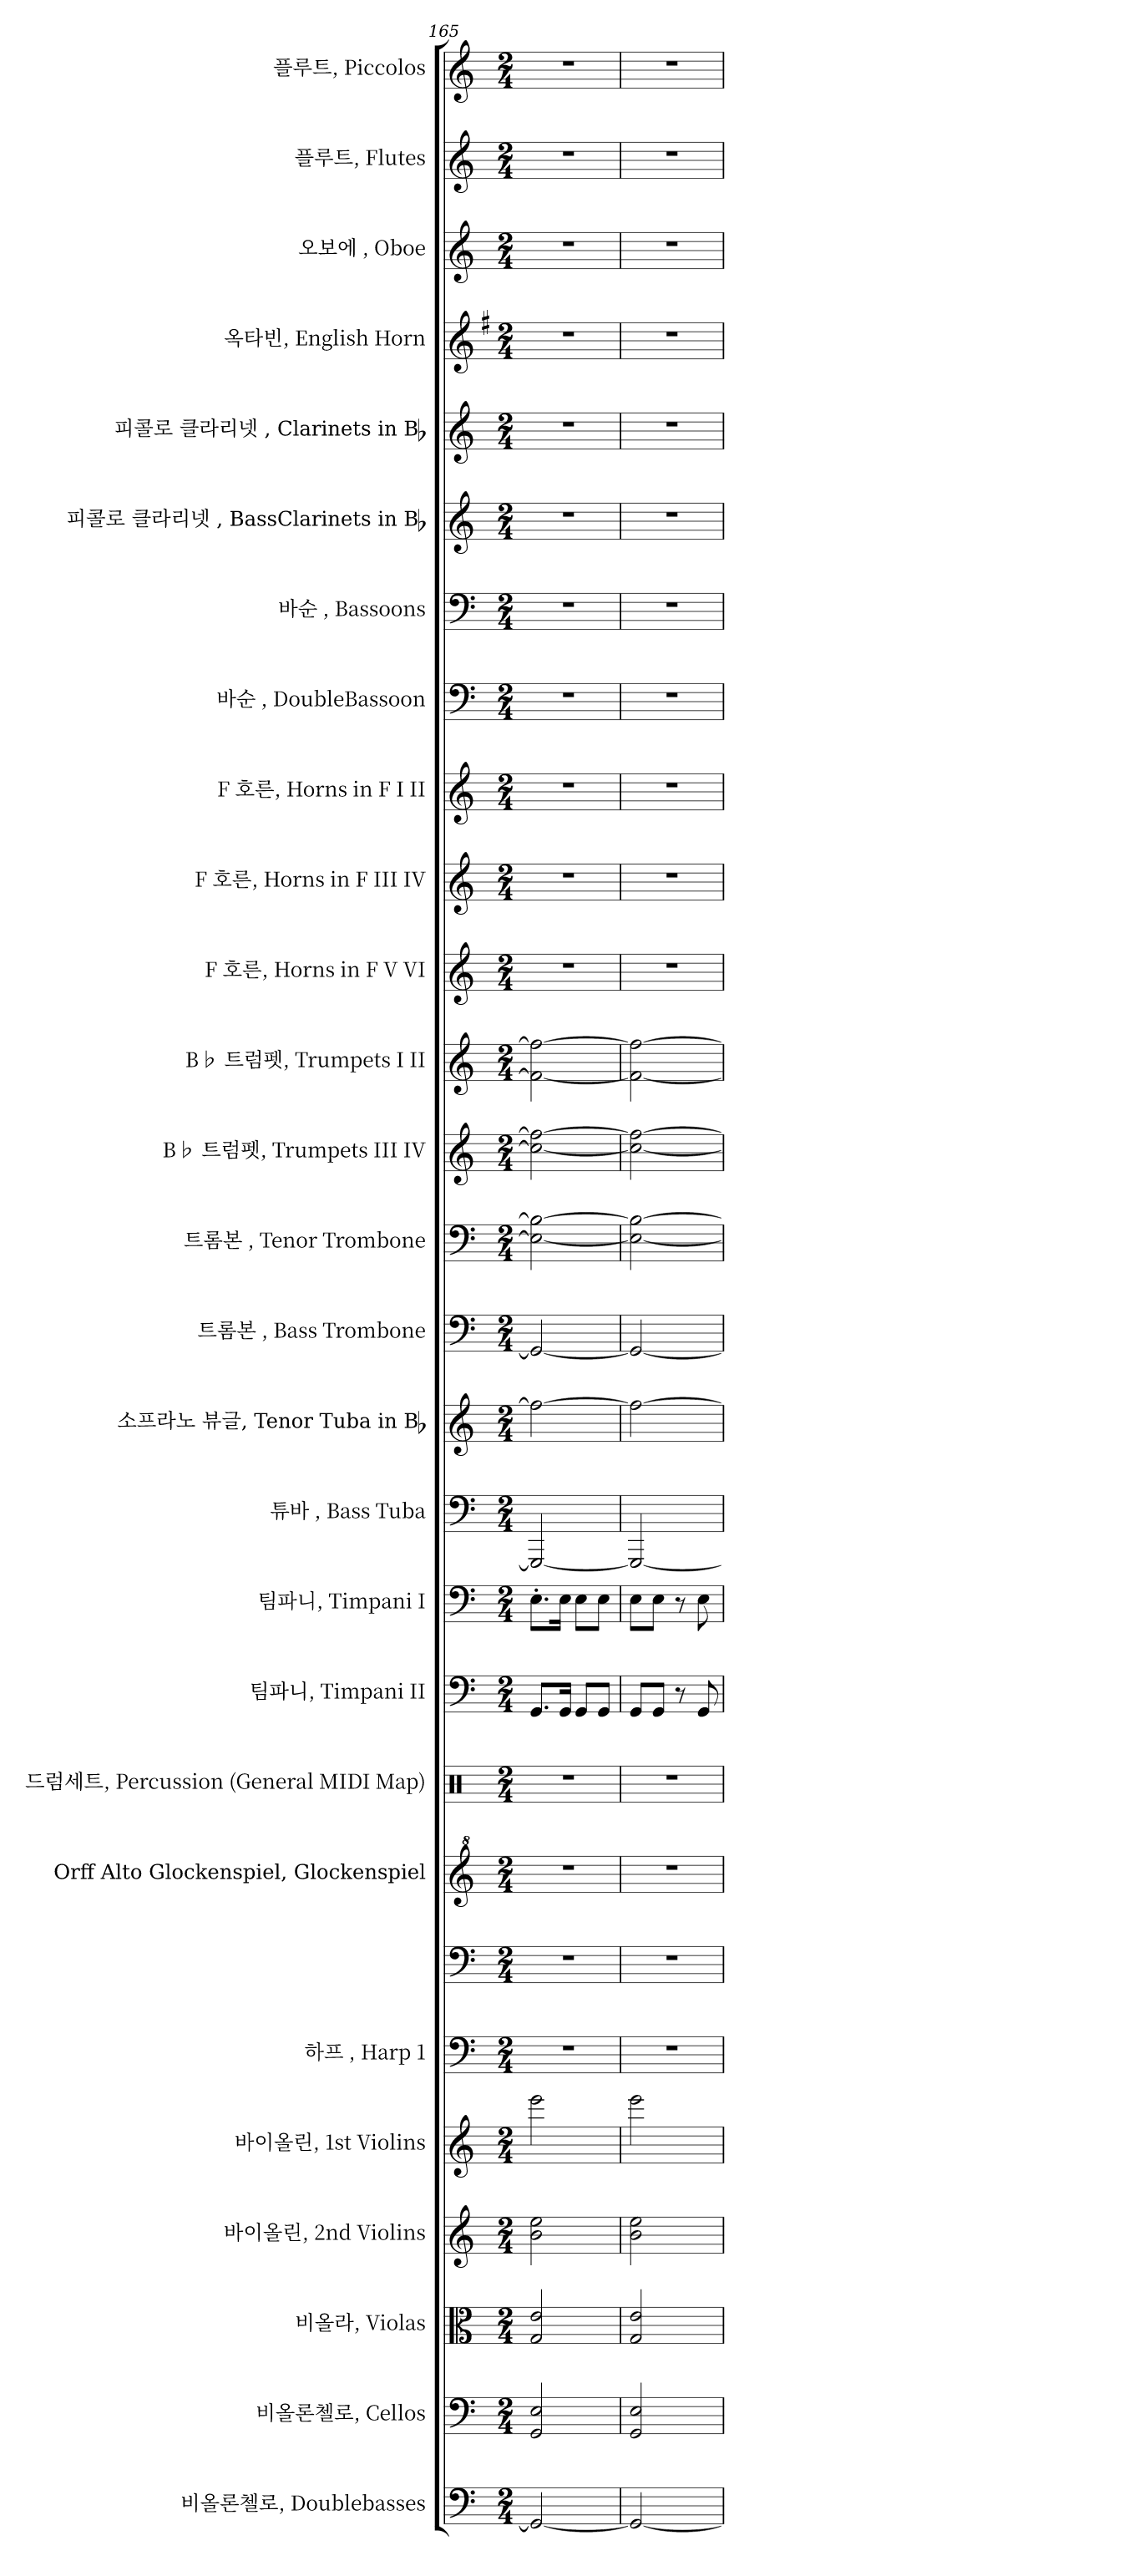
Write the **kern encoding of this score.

**kern	**kern	**kern	**kern	**kern	**kern	**kern	**kern	**kern	**kern	**kern	**kern	**kern	**kern	**kern	**kern	**kern	**kern	**kern	**kern	**kern	**kern	**kern	**kern	**kern	**kern	**kern	**kern
*part27	*part26	*part25	*part24	*part23	*part22	*part22	*part21	*part20	*part19	*part18	*part17	*part16	*part15	*part14	*part13	*part12	*part11	*part10	*part9	*part8	*part7	*part6	*part5	*part4	*part3	*part2	*part1
*staff28	*staff27	*staff26	*staff25	*staff24	*staff23	*staff22	*staff21	*staff20	*staff19	*staff18	*staff17	*staff16	*staff15	*staff14	*staff13	*staff12	*staff11	*staff10	*staff9	*staff8	*staff7	*staff6	*staff5	*staff4	*staff3	*staff2	*staff1
*I"비올론첼로, Doublebasses	*I"비올론첼로, Cellos	*I"비올라, Violas	*I"바이올린, 2nd Violins	*I"바이올린, 1st Violins	*I"하프 , Harp 1	*	*I"Orff Alto Glockenspiel, Glockenspiel	*I"드럼세트, Percussion (General MIDI Map)	*I"팀파니, Timpani II	*I"팀파니, Timpani I	*I"튜바 , Bass Tuba	*I"소프라노 뷰글, Tenor Tuba in Bb	*I"트롬본 , Bass Trombone	*I"트롬본 , Tenor Trombone	*I"B♭ 트럼펫, Trumpets III IV	*I"B♭ 트럼펫, Trumpets I II	*I"F 호른, Horns in F  V  VI	*I"F 호른, Horns in F III IV	*I"F 호른, Horns in F  I  II	*I"바순 , DoubleBassoon	*I"바순 , Bassoons	*I"피콜로 클라리넷 , BassClarinets in Bb	*I"피콜로 클라리넷 , Clarinets in Bb	*I"옥타빈, English Horn	*I"오보에 , Oboe	*I"플루트, Flutes	*I"플루트, Piccolos
*	*	*I'Vlas.	*I'Vlns.	*I'Vlns.	*I'Hrp.	*	*I'O. A. Glk.	*	*I'Timp.	*I'Timp.	*I'Tba.	*	*I'Tbn.	*I'Tbn.	*I'B♭ Tpt.	*I'B♭ Tpt.	*I'F Hn.	*I'F Hn.	*I'F Hn.	*	*I'Bsn.	*	*	*	*I'Ob.	*I'Fl.	*
!!LO:PB:g=z
*clefF4	*clefF4	*clefC3	*clefG2	*clefG2	*clefF4	*clefF4	*clefG^2	*clefX	*clefF4	*clefF4	*clefF4	*clefG2	*clefF4	*clefF4	*clefG2	*clefG2	*clefG2	*clefG2	*clefG2	*clefF4	*clefF4	*clefG2	*clefG2	*clefG2	*clefG2	*clefG2	*clefG2
*	*	*	*	*	*	*	*	*	*	*	*	*	*	*	*ITrd1c2	*ITrd1c2	*ITrd4c7	*ITrd4c7	*ITrd4c7	*	*	*ITrd-5c-8	*ITrd-5c-8	*ITrd4c7	*	*	*
*k[]	*k[]	*k[]	*k[]	*k[]	*k[]	*k[]	*k[]	*k[]	*k[]	*k[]	*k[]	*k[]	*k[]	*k[]	*k[b-e-]	*k[b-e-]	*k[b-]	*k[b-]	*k[b-]	*k[]	*k[]	*k[b-e-a-d-]	*k[b-e-a-d-]	*k[]	*k[]	*k[]	*k[]
*M2/4	*M2/4	*M2/4	*M2/4	*M2/4	*M2/4	*M2/4	*M2/4	*M2/4	*M2/4	*M2/4	*M2/4	*M2/4	*M2/4	*M2/4	*M2/4	*M2/4	*M2/4	*M2/4	*M2/4	*M2/4	*M2/4	*M2/4	*M2/4	*M2/4	*M2/4	*M2/4	*M2/4
=165	=165	=165	=165	=165	=165	=165	=165	=165	=165	=165	=165	=165	=165	=165	=165	=165	=165	=165	=165	=165	=165	=165	=165	=165	=165	=165	=165
2GG/_	2GG/ 2E/	2G/ 2e/	2b\ 2ee\	2eee\	2r	2r	2r	2r	8.GG/L	8.E'\L	2GGG/_	2ff#\_	2GG/_	2E\_ 2B\_	2b\_ 2ee\_	2e\_ 2ee\_	2r	2r	2r	2r	2r	2r	2r	2r	2r	2r	2r
.	.	.	.	.	.	.	.	.	16GG/Jk	16E\Jk	.	.	.	.	.	.	.	.	.	.	.	.	.	.	.	.	.
.	.	.	.	.	.	.	.	.	8GG/L	8E\L	.	.	.	.	.	.	.	.	.	.	.	.	.	.	.	.	.
.	.	.	.	.	.	.	.	.	8GG/J	8E\J	.	.	.	.	.	.	.	.	.	.	.	.	.	.	.	.	.
=166	=166	=166	=166	=166	=166	=166	=166	=166	=166	=166	=166	=166	=166	=166	=166	=166	=166	=166	=166	=166	=166	=166	=166	=166	=166	=166	=166
2GG/_	2GG/ 2E/	2G/ 2e/	2b\ 2ee\	2eee\	2r	2r	2r	2r	8GG/L	8E\L	2GGG/_	2ff#\_	2GG/_	2E\_ 2B\_	2b\_ 2ee\_	2e\_ 2ee\_	2r	2r	2r	2r	2r	2r	2r	2r	2r	2r	2r
.	.	.	.	.	.	.	.	.	8GG/J	8E\J	.	.	.	.	.	.	.	.	.	.	.	.	.	.	.	.	.
.	.	.	.	.	.	.	.	.	8r	8r	.	.	.	.	.	.	.	.	.	.	.	.	.	.	.	.	.
.	.	.	.	.	.	.	.	.	8GG/	8E\	.	.	.	.	.	.	.	.	.	.	.	.	.	.	.	.	.
=	=	=	=	=	=	=	=	=	=	=	=	=	=	=	=	=	=	=	=	=	=	=	=	=	=	=	=
*-	*-	*-	*-	*-	*-	*-	*-	*-	*-	*-	*-	*-	*-	*-	*-	*-	*-	*-	*-	*-	*-	*-	*-	*-	*-	*-	*-
